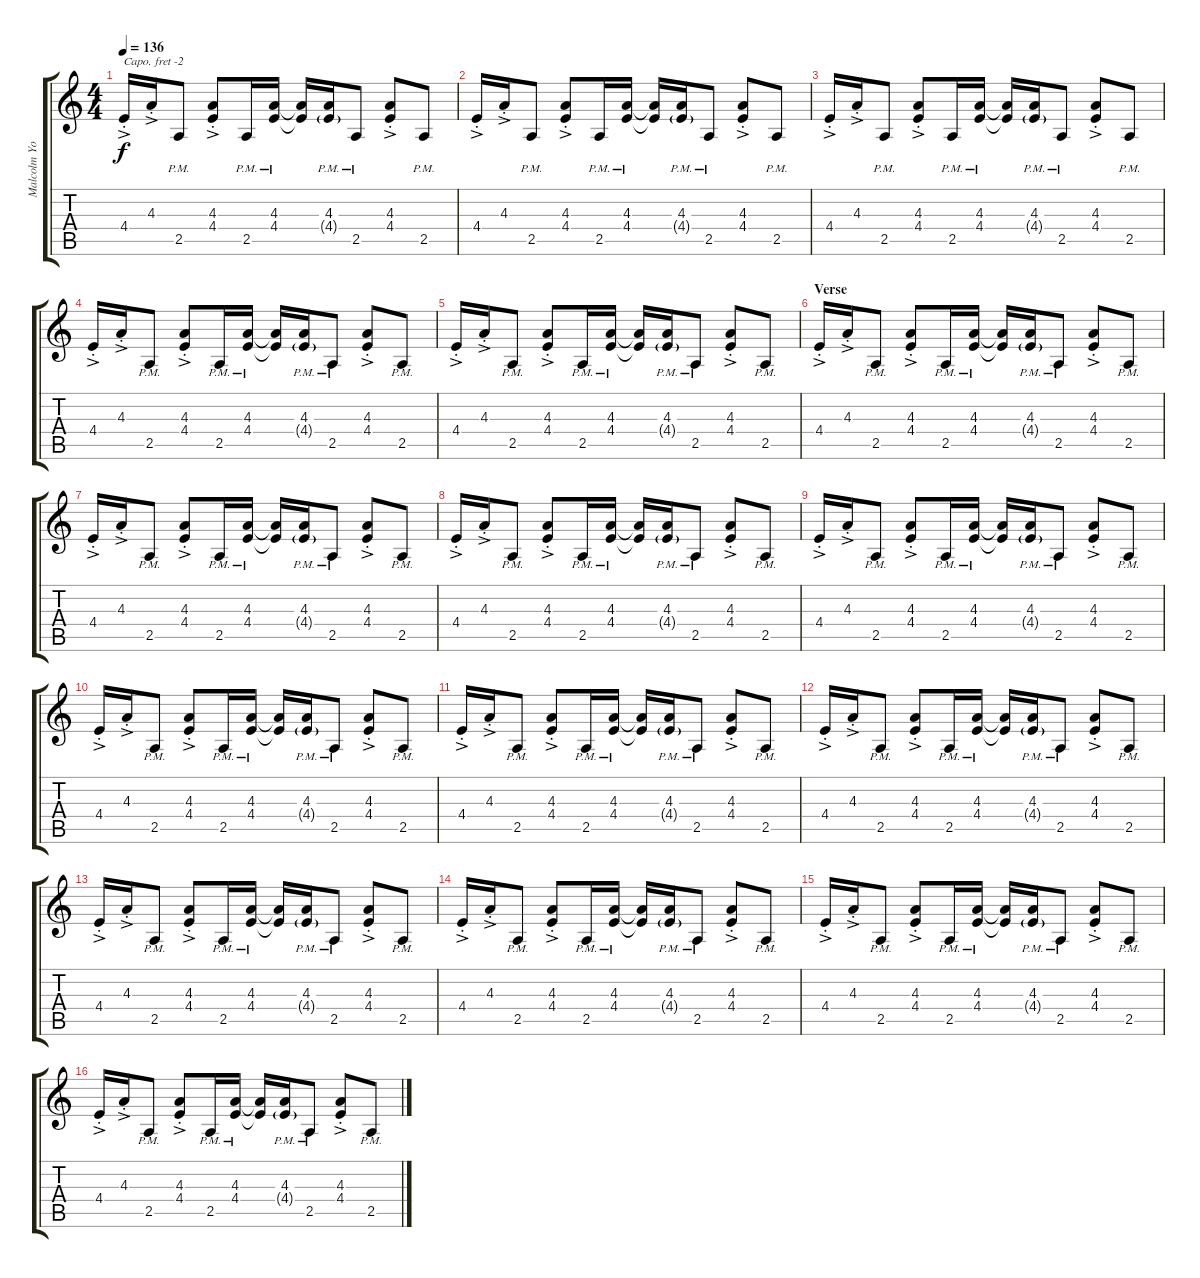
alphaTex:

\track ("Malcolm Young - Rhythm Guitar" "Malcolm Yo") {instrument overdrivenguitar}
\staff {score tabs}
\capo -2
\tuning (E4 B3 G3 D3 A2 E2) {hide}
\ts (4 4)
\tempo 136
\clef g2
\ks c
4.4{ac st}.16{dy f} 4.3{ac st}.16 2.5{pm}.8 (4.3{ac st} 4.4{ac st}).8 2.5{pm}.16 (4.3{pm} 4.4{pm}).16 (4.3{t} 4.4{t}).16 (4.3{pm} 4.4{g pm}).16 2.5{pm}.8 (4.3{ac st} 4.4{ac st}).8 2.5{pm}.8 |
4.4{ac st}.16 4.3{ac st}.16 2.5{pm}.8 (4.3{ac st} 4.4{ac st}).8 2.5{pm}.16 (4.3{pm} 4.4{pm}).16 (4.3{t} 4.4{t}).16 (4.3{pm} 4.4{g pm}).16 2.5{pm}.8 (4.3{ac st} 4.4{ac st}).8 2.5{pm}.8 |
4.4{ac st}.16 4.3{ac st}.16 2.5{pm}.8 (4.3{ac st} 4.4{ac st}).8 2.5{pm}.16 (4.3{pm} 4.4{pm}).16 (4.3{t} 4.4{t}).16 (4.3{pm} 4.4{g pm}).16 2.5{pm}.8 (4.3{ac st} 4.4{ac st}).8 2.5{pm}.8 |
4.4{ac st}.16 4.3{ac st}.16 2.5{pm}.8 (4.3{ac st} 4.4{ac st}).8 2.5{pm}.16 (4.3{pm} 4.4{pm}).16 (4.3{t} 4.4{t}).16 (4.3{pm} 4.4{g pm}).16 2.5{pm}.8 (4.3{ac st} 4.4{ac st}).8 2.5{pm}.8 |
4.4{ac st}.16 4.3{ac st}.16 2.5{pm}.8 (4.3{ac st} 4.4{ac st}).8 2.5{pm}.16 (4.3{pm} 4.4{pm}).16 (4.3{t} 4.4{t}).16 (4.3{pm} 4.4{g pm}).16 2.5{pm}.8 (4.3{ac st} 4.4{ac st}).8 2.5{pm}.8 |
\section ("" "Verse")
4.4{ac st}.16 4.3{ac st}.16 2.5{pm}.8 (4.3{ac st} 4.4{ac st}).8 2.5{pm}.16 (4.3{pm} 4.4{pm}).16 (4.3{t} 4.4{t}).16 (4.3{pm} 4.4{g pm}).16 2.5{pm}.8 (4.3{ac st} 4.4{ac st}).8 2.5{pm}.8 |
4.4{ac st}.16 4.3{ac st}.16 2.5{pm}.8 (4.3{ac st} 4.4{ac st}).8 2.5{pm}.16 (4.3{pm} 4.4{pm}).16 (4.3{t} 4.4{t}).16 (4.3{pm} 4.4{g pm}).16 2.5{pm}.8 (4.3{ac st} 4.4{ac st}).8 2.5{pm}.8 |
4.4{ac st}.16 4.3{ac st}.16 2.5{pm}.8 (4.3{ac st} 4.4{ac st}).8 2.5{pm}.16 (4.3{pm} 4.4{pm}).16 (4.3{t} 4.4{t}).16 (4.3{pm} 4.4{g pm}).16 2.5{pm}.8 (4.3{ac st} 4.4{ac st}).8 2.5{pm}.8 |
4.4{ac st}.16 4.3{ac st}.16 2.5{pm}.8 (4.3{ac st} 4.4{ac st}).8 2.5{pm}.16 (4.3{pm} 4.4{pm}).16 (4.3{t} 4.4{t}).16 (4.3{pm} 4.4{g pm}).16 2.5{pm}.8 (4.3{ac st} 4.4{ac st}).8 2.5{pm}.8 |
4.4{ac st}.16 4.3{ac st}.16 2.5{pm}.8 (4.3{ac st} 4.4{ac st}).8 2.5{pm}.16 (4.3{pm} 4.4{pm}).16 (4.3{t} 4.4{t}).16 (4.3{pm} 4.4{g pm}).16 2.5{pm}.8 (4.3{ac st} 4.4{ac st}).8 2.5{pm}.8 |
4.4{ac st}.16 4.3{ac st}.16 2.5{pm}.8 (4.3{ac st} 4.4{ac st}).8 2.5{pm}.16 (4.3{pm} 4.4{pm}).16 (4.3{t} 4.4{t}).16 (4.3{pm} 4.4{g pm}).16 2.5{pm}.8 (4.3{ac st} 4.4{ac st}).8 2.5{pm}.8 |
4.4{ac st}.16 4.3{ac st}.16 2.5{pm}.8 (4.3{ac st} 4.4{ac st}).8 2.5{pm}.16 (4.3{pm} 4.4{pm}).16 (4.3{t} 4.4{t}).16 (4.3{pm} 4.4{g pm}).16 2.5{pm}.8 (4.3{ac st} 4.4{ac st}).8 2.5{pm}.8 |
4.4{ac st}.16 4.3{ac st}.16 2.5{pm}.8 (4.3{ac st} 4.4{ac st}).8 2.5{pm}.16 (4.3{pm} 4.4{pm}).16 (4.3{t} 4.4{t}).16 (4.3{pm} 4.4{g pm}).16 2.5{pm}.8 (4.3{ac st} 4.4{ac st}).8 2.5{pm}.8 |
4.4{ac st}.16 4.3{ac st}.16 2.5{pm}.8 (4.3{ac st} 4.4{ac st}).8 2.5{pm}.16 (4.3{pm} 4.4{pm}).16 (4.3{t} 4.4{t}).16 (4.3{pm} 4.4{g pm}).16 2.5{pm}.8 (4.3{ac st} 4.4{ac st}).8 2.5{pm}.8 |
4.4{ac st}.16 4.3{ac st}.16 2.5{pm}.8 (4.3{ac st} 4.4{ac st}).8 2.5{pm}.16 (4.3{pm} 4.4{pm}).16 (4.3{t} 4.4{t}).16 (4.3{pm} 4.4{g pm}).16 2.5{pm}.8 (4.3{ac st} 4.4{ac st}).8 2.5{pm}.8 |
4.4{ac st}.16 4.3{ac st}.16 2.5{pm}.8 (4.3{ac st} 4.4{ac st}).8 2.5{pm}.16 (4.3{pm} 4.4{pm}).16 (4.3{t} 4.4{t}).16 (4.3{pm} 4.4{g pm}).16 2.5{pm}.8 (4.3{ac st} 4.4{ac st}).8 2.5{pm}.8
